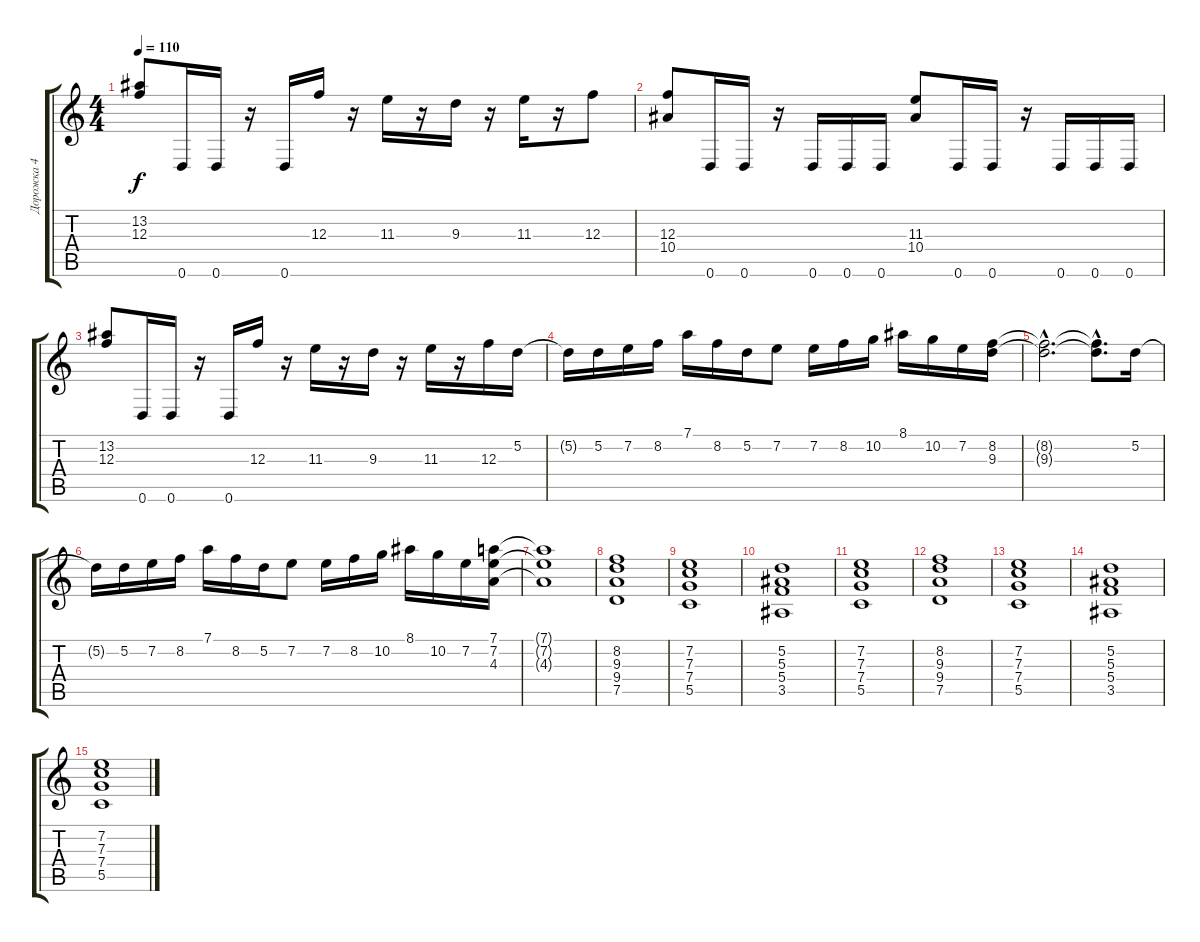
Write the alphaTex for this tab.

\track ("Дорожка 4" "Дорожка 4") {instrument distortionguitar}
\staff {score tabs}
\tuning (D4 A3 F3 C3 G2 D2) {hide}
\ts (4 4)
\tempo 110
\clef g2
\ks c
(13.2 12.3).8{dy f} 0.6.16 0.6.16 r.16 0.6.16 12.3.16 r.16 11.3.16 r.16 9.3.16 r.16 11.3.16 r.16 12.3.8 |
(12.3 10.4).8 0.6.16 0.6.16 r.16 0.6.16 0.6.16 0.6.16 (11.3 10.4).8 0.6.16 0.6.16 r.16 0.6.16 0.6.16 0.6.16 |
(13.2 12.3).8 0.6.16 0.6.16 r.16 0.6.16 12.3.16 r.16 11.3.16 r.16 9.3.16 r.16 11.3.16 r.16 12.3.16 5.2.16 |
5.2{t}.16 5.2.16 7.2.16 8.2.16 7.1.16 8.2.16 5.2.16 7.2.8 7.2.16 8.2.16 10.2.16 8.1.16 10.2.16 7.2.16 (8.2 9.3).16 |
(8.2{hac t} 9.3{hac t}).2{d} (8.2{hac t} 9.3{hac t}).8{d} 5.2.16 |
5.2{t}.16 5.2.16 7.2.16 8.2.16 7.1.16 8.2.16 5.2.16 7.2.8 7.2.16 8.2.16 10.2.16 8.1.16 10.2.16 7.2.16 (7.1 7.2 4.3).16 |
(7.1{t} 7.2{t} 4.3{t}).1 |
(8.2 9.3 9.4 7.5).1 |
(7.2 7.3 7.4 5.5).1 |
(5.2 5.3 5.4 3.5).1 |
(7.2 7.3 7.4 5.5).1 |
(8.2 9.3 9.4 7.5).1 |
(7.2 7.3 7.4 5.5).1 |
(5.2 5.3 5.4 3.5).1 |
(7.2 7.3 7.4 5.5).1
